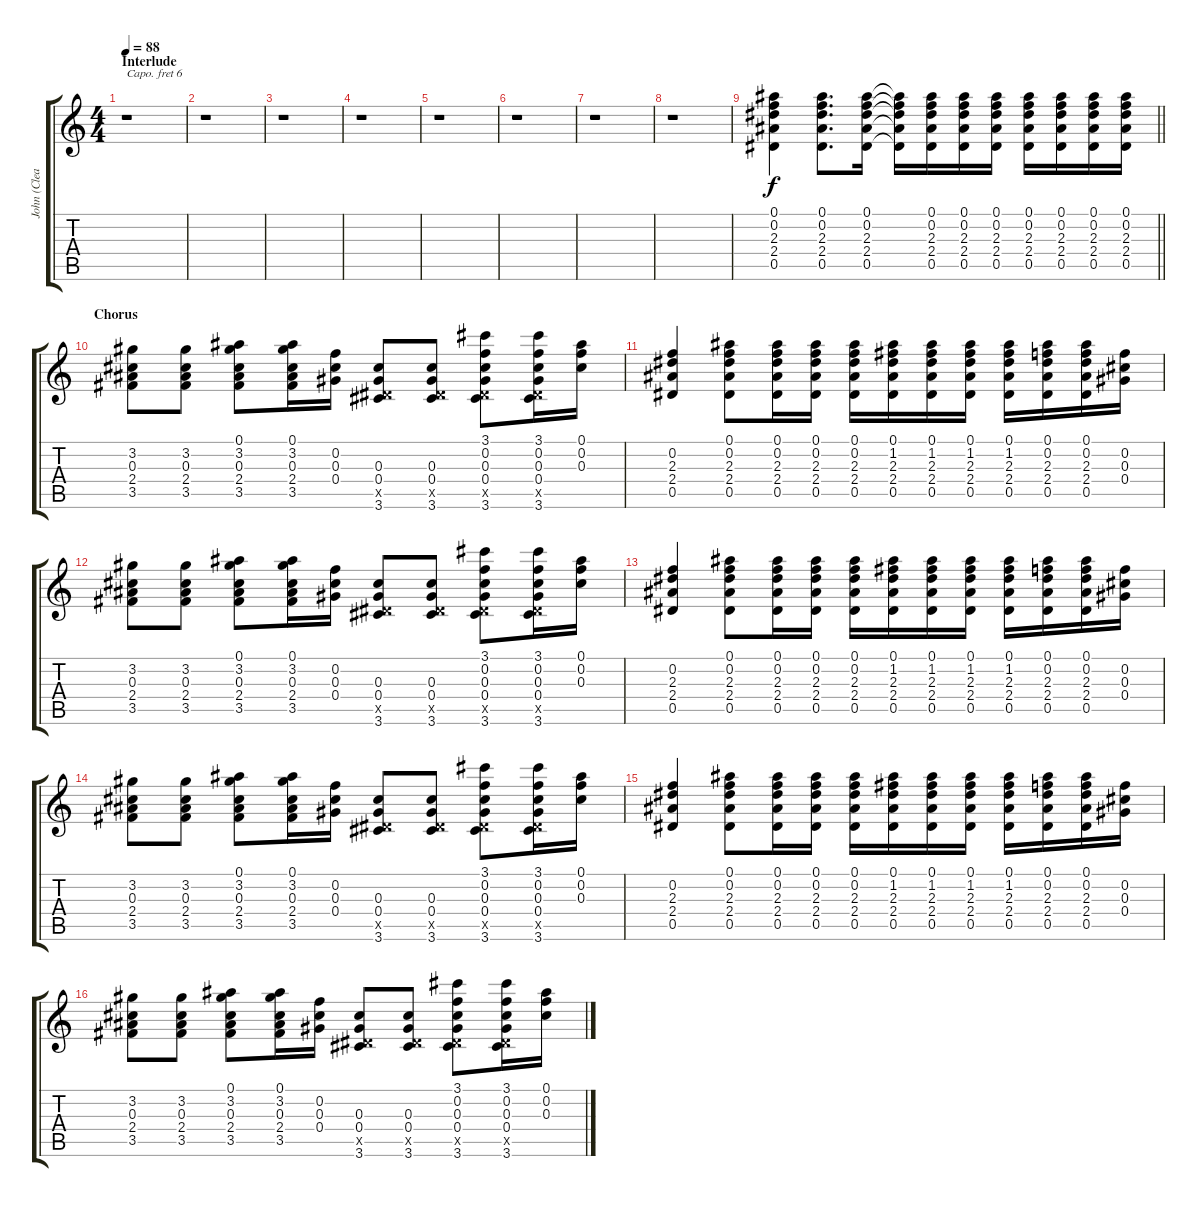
\track ("John (Clean)" "John (Clea") {instrument electricguitarclean}
\staff {score tabs}
\capo 6
\tuning (E4 B3 G3 D3 A2 E2) {hide}
\ts (4 4)
\section ("" "Interlude")
\tempo 88
\clef g2
\ks c
r.1{dy f} |
r.1 |
r.1 |
r.1 |
r.1 |
r.1 |
r.1 |
r.1 |
\barLineRight lightlight
(0.1 0.2 2.3 2.4 0.5).4 (0.1 0.2 2.3 2.4 0.5).8{d} (0.1 0.2 2.3 2.4 0.5).16 (0.1{t} 0.2{t} 2.3{t} 2.4{t} 0.5{t}).16 (0.1 0.2 2.3 2.4 0.5).16 (0.1 0.2 2.3 2.4 0.5).16 (0.1 0.2 2.3 2.4 0.5).16 (0.1 0.2 2.3 2.4 0.5).16 (0.1 0.2 2.3 2.4 0.5).16 (0.1 0.2 2.3 2.4 0.5).16 (0.1 0.2 2.3 2.4 0.5).16 |
\section ("" "Chorus")
(3.2 0.3 2.4 3.5).8 (3.2 0.3 2.4 3.5).8 (0.1 3.2 0.3 2.4 3.5).8 (0.1 3.2 0.3 2.4 3.5).16 (0.2 0.3 0.4).16 (0.3 0.4 0.5{x} 3.6).8 (0.3 0.4 0.5{x} 3.6).8 (3.1 0.2 0.3 0.4 0.5{x} 3.6).8 (3.1 0.2 0.3 0.4 0.5{x} 3.6).16 (0.1 0.2 0.3).16 |
(0.2 2.3 2.4 0.5).4 (0.1 0.2 2.3 2.4 0.5).8 (0.1 0.2 2.3 2.4 0.5).16 (0.1 0.2 2.3 2.4 0.5).16 (0.1 0.2 2.3 2.4 0.5).16 (0.1 1.2 2.3 2.4 0.5).16 (0.1 1.2 2.3 2.4 0.5).16 (0.1 1.2 2.3 2.4 0.5).16 (0.1 1.2 2.3 2.4 0.5).16 (0.1 0.2 2.3 2.4 0.5).16 (0.1 0.2 2.3 2.4 0.5).16 (0.2 0.3 0.4).16 |
(3.2 0.3 2.4 3.5).8 (3.2 0.3 2.4 3.5).8 (0.1 3.2 0.3 2.4 3.5).8 (0.1 3.2 0.3 2.4 3.5).16 (0.2 0.3 0.4).16 (0.3 0.4 0.5{x} 3.6).8 (0.3 0.4 0.5{x} 3.6).8 (3.1 0.2 0.3 0.4 0.5{x} 3.6).8 (3.1 0.2 0.3 0.4 0.5{x} 3.6).16 (0.1 0.2 0.3).16 |
(0.2 2.3 2.4 0.5).4 (0.1 0.2 2.3 2.4 0.5).8 (0.1 0.2 2.3 2.4 0.5).16 (0.1 0.2 2.3 2.4 0.5).16 (0.1 0.2 2.3 2.4 0.5).16 (0.1 1.2 2.3 2.4 0.5).16 (0.1 1.2 2.3 2.4 0.5).16 (0.1 1.2 2.3 2.4 0.5).16 (0.1 1.2 2.3 2.4 0.5).16 (0.1 0.2 2.3 2.4 0.5).16 (0.1 0.2 2.3 2.4 0.5).16 (0.2 0.3 0.4).16 |
(3.2 0.3 2.4 3.5).8 (3.2 0.3 2.4 3.5).8 (0.1 3.2 0.3 2.4 3.5).8 (0.1 3.2 0.3 2.4 3.5).16 (0.2 0.3 0.4).16 (0.3 0.4 0.5{x} 3.6).8 (0.3 0.4 0.5{x} 3.6).8 (3.1 0.2 0.3 0.4 0.5{x} 3.6).8 (3.1 0.2 0.3 0.4 0.5{x} 3.6).16 (0.1 0.2 0.3).16 |
(0.2 2.3 2.4 0.5).4 (0.1 0.2 2.3 2.4 0.5).8 (0.1 0.2 2.3 2.4 0.5).16 (0.1 0.2 2.3 2.4 0.5).16 (0.1 0.2 2.3 2.4 0.5).16 (0.1 1.2 2.3 2.4 0.5).16 (0.1 1.2 2.3 2.4 0.5).16 (0.1 1.2 2.3 2.4 0.5).16 (0.1 1.2 2.3 2.4 0.5).16 (0.1 0.2 2.3 2.4 0.5).16 (0.1 0.2 2.3 2.4 0.5).16 (0.2 0.3 0.4).16 |
(3.2 0.3 2.4 3.5).8 (3.2 0.3 2.4 3.5).8 (0.1 3.2 0.3 2.4 3.5).8 (0.1 3.2 0.3 2.4 3.5).16 (0.2 0.3 0.4).16 (0.3 0.4 0.5{x} 3.6).8 (0.3 0.4 0.5{x} 3.6).8 (3.1 0.2 0.3 0.4 0.5{x} 3.6).8 (3.1 0.2 0.3 0.4 0.5{x} 3.6).16 (0.1 0.2 0.3).16
